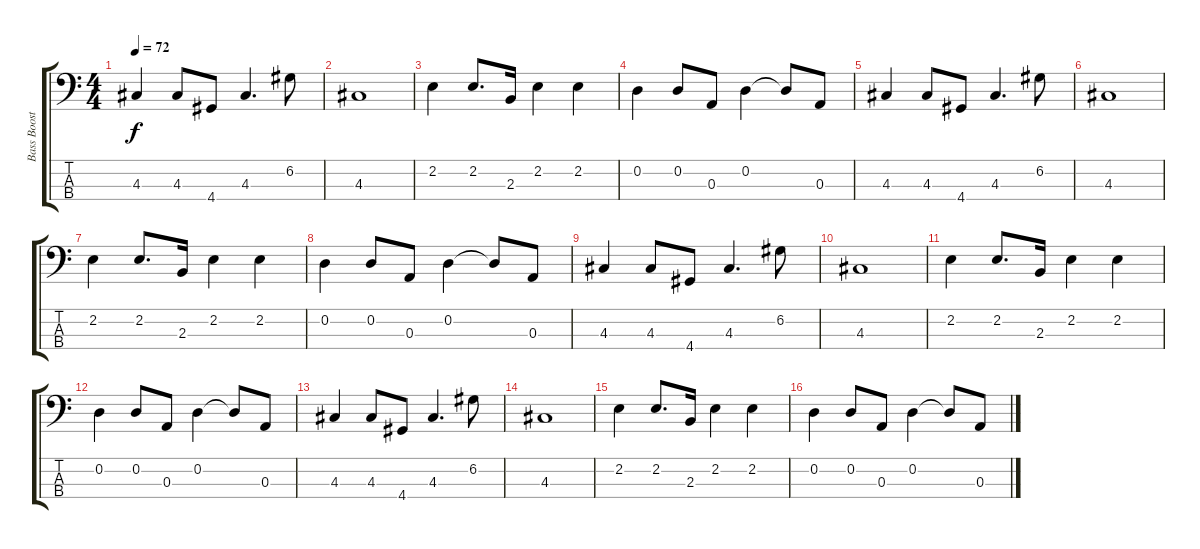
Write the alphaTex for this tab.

\track ("Bass Boost" "Bass Boost") {instrument electricbassfinger}
\staff {score tabs}
\tuning (G2 D2 A1 E1) {hide}
\ts (4 4)
\tempo 72
\clef f4
\ks c
4.3.4{dy f} 4.3.8 4.4.8 4.3.4{d} 6.2.8 |
4.3.1 |
2.2.4 2.2.8{d} 2.3.16 2.2.4 2.2.4 |
0.2.4 0.2.8 0.3.8 0.2.4 0.2{t}.8 0.3.8 |
4.3.4 4.3.8 4.4.8 4.3.4{d} 6.2.8 |
4.3.1 |
2.2.4 2.2.8{d} 2.3.16 2.2.4 2.2.4 |
0.2.4 0.2.8 0.3.8 0.2.4 0.2{t}.8 0.3.8 |
4.3.4 4.3.8 4.4.8 4.3.4{d} 6.2.8 |
4.3.1 |
2.2.4 2.2.8{d} 2.3.16 2.2.4 2.2.4 |
0.2.4 0.2.8 0.3.8 0.2.4 0.2{t}.8 0.3.8 |
4.3.4 4.3.8 4.4.8 4.3.4{d} 6.2.8 |
4.3.1 |
2.2.4 2.2.8{d} 2.3.16 2.2.4 2.2.4 |
0.2.4 0.2.8 0.3.8 0.2.4 0.2{t}.8 0.3.8
